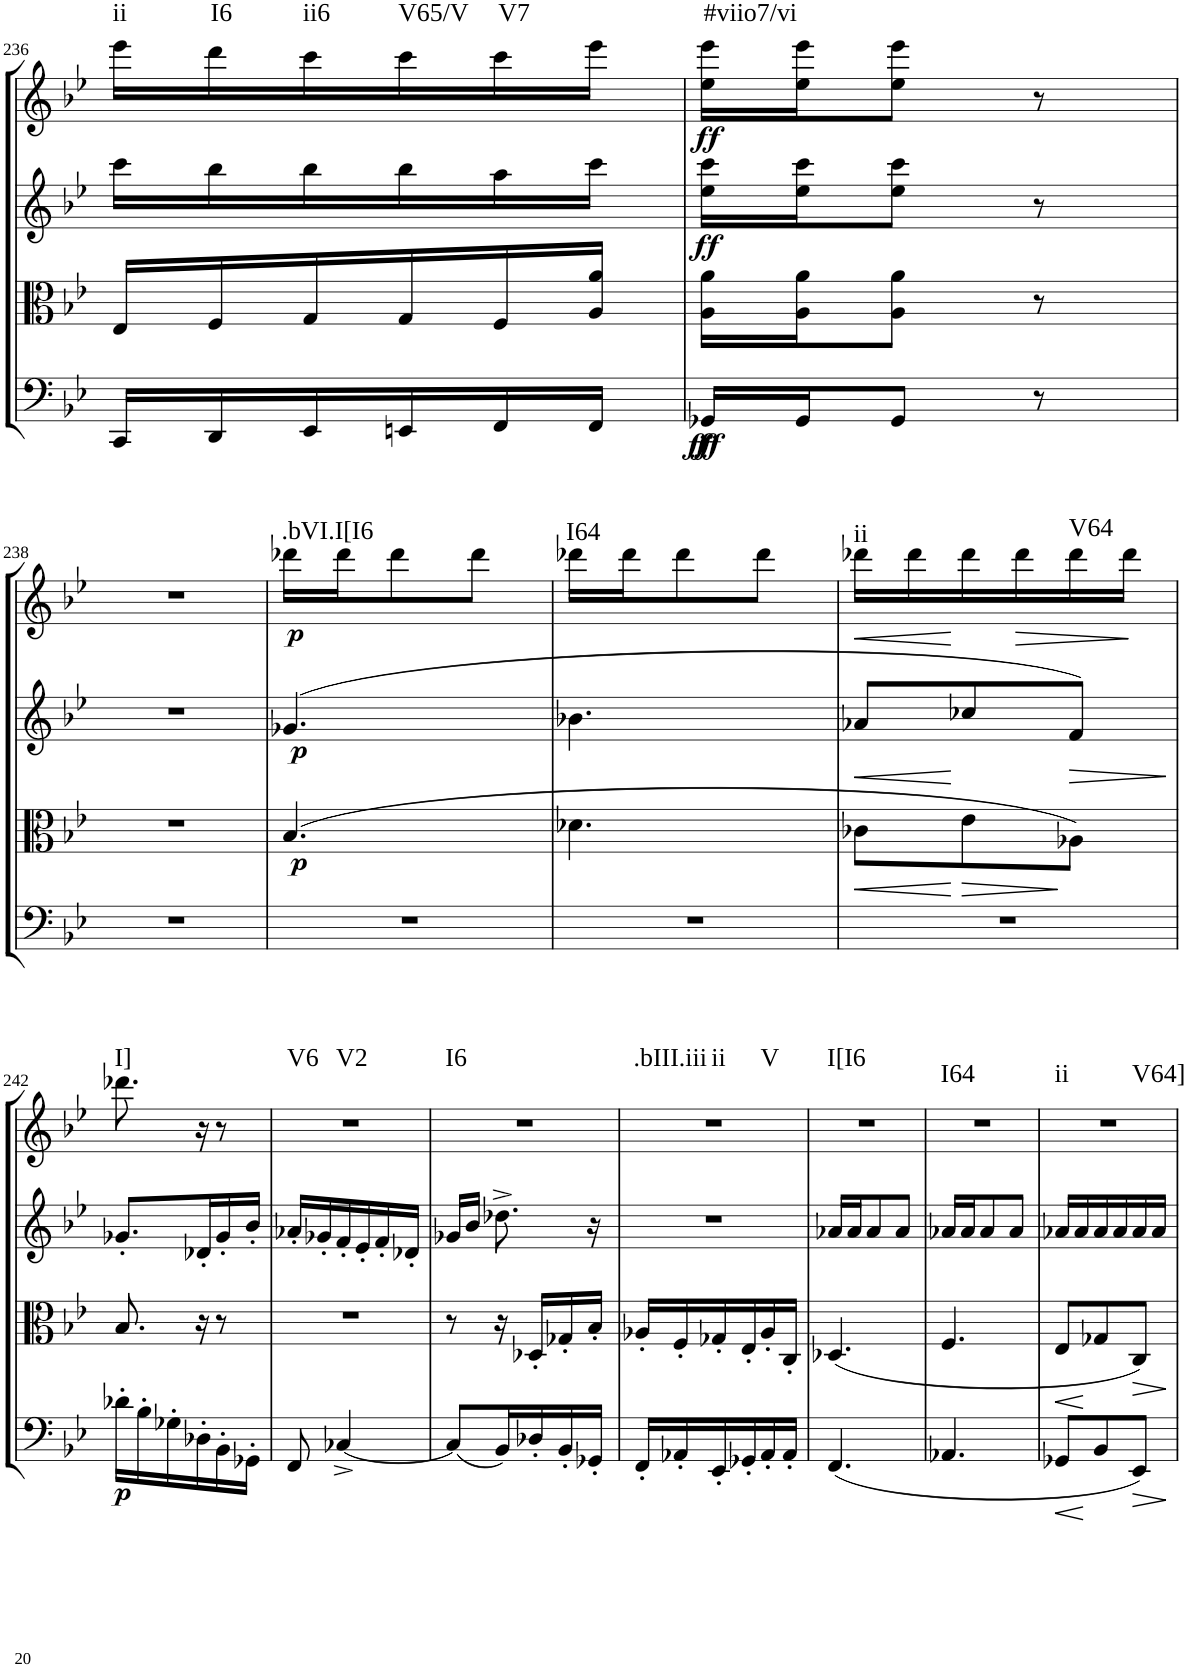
**kern	**dynam	**kern	**dynam	**kern	**dynam	**kern	**dynam	**harte
*part4	*part4	*part3	*part3	*part2	*part2	*part1	*part1	*part1
*staff4	*staff4	*staff3	*staff3	*staff2	*staff2	*staff1	*staff1	*
*I"Cello	*	*I"Viola	*	*I"2nd Violin	*	*I"1st Violin	*	*
*	*	*I'Vla	*	*I'Vln	*	*I'Vln	*	*
!!LO:PB:g=z
*clefF4	*	*clefC3	*	*clefG2	*	*clefG2	*	*
*k[b-e-]	*	*k[b-e-]	*	*k[b-e-]	*	*k[b-e-]	*	*
*B-:	*	*B-:	*	*B-:	*	*B-:	*	*
*M3/8	*	*M3/8	*	*M3/8	*	*M3/8	*	*
=236	=236	=236	=236	=236	=236	=236	=236	=236
!	!	!	!	!	!	!	!	!LO:H:kt=ii
16CC/LL	.	16E-/LL	.	16ccc\LL	.	16eee-\LL	.	N
!	!	!	!	!	!	!	!	!LO:H:kt=I6
16DD/	.	16F/	.	16bb-\	.	16ddd\	.	N
!	!	!	!	!	!	!	!	!LO:H:kt=ii6
16EE-/	.	16G/	.	16bb-\	.	16ccc\	.	N
!	!	!	!	!	!	!	!	!LO:H:kt=V65/V
16EEn/	.	16G/	.	16bb-\	.	16ccc\	.	N
!	!	!	!	!	!	!	!	!LO:H:kt=V7
16FF/	.	16F/	.	16aa\	.	16ccc\	.	N
16FF/JJ	.	16A/ 16a/JJ	.	16ccc\JJ	.	16eee-\JJ	.	.
=237	=237	=237	=237	=237	=237	=237	=237	=237
!	!LO:DY:b	!	!	!	!	!	!	!
!	!LO:DY:n=1:b	!	!	!	!LO:DY:b	!	!LO:DY:b	!LO:H:kt=#viio7/vi
16GG-X/LL	ff ff	16A\ 16a\LL	.	16ee-\ 16ccc\LL	ff	16ee-\ 16eee-\LL	ff	N
16GG-/J	.	16A\ 16a\J	.	16ee-\ 16ccc\J	.	16ee-\ 16eee-\J	.	.
8GG-/J	.	8A\ 8a\J	.	8ee-\ 8ccc\J	.	8ee-\ 8eee-\J	.	.
8r	.	8r	.	8r	.	8r	.	.
!!LO:LB:g=z
=238	=238	=238	=238	=238	=238	=238	=238	=238
4.r	.	4.r	.	4.r	.	4.r	.	.
=239	=239	=239	=239	=239	=239	=239	=239	=239
!	!	!	!LO:DY:b	!	!LO:DY:b	!	!LO:DY:b	!LO:H:kt=.bVI.I[I6
4.r	.	(4.B-/	p	(4.g-X/	p	16ddd-X\LL	p	N
.	.	.	.	.	.	16ddd-\J	.	.
.	.	.	.	.	.	8ddd-\	.	.
.	.	.	.	.	.	8ddd-\J	.	.
=240	=240	=240	=240	=240	=240	=240	=240	=240
!	!	!	!	!	!	!	!	!LO:H:kt=I64
4.r	.	4.d-X\	.	4.b-X\	.	16ddd-X\LL	.	N
.	.	.	.	.	.	16ddd-\J	.	.
.	.	.	.	.	.	8ddd-\	.	.
.	.	.	.	.	.	8ddd-\J	.	.
=241	=241	=241	=241	=241	=241	=241	=241	=241
!	!	!	!LO:HP:b	!	!LO:HP:b	!	!LO:HP:b	!LO:H:kt=ii
4.r	.	8c-X\L	<	8a-X/L	<	16ddd-X\LL	<	N
.	.	.	.	.	.	16ddd-\	.	.
!	!	!	!LO:HP:n=1:b	!	!	!	!	!
.	.	8e-\	[ >	8cc-X/	[	16ddd-\	[	.
!	!	!	!	!	!	!	!LO:HP:b	!
.	.	.	.	.	.	16ddd-\	>	.
!	!	!	!	!	!LO:HP:b	!	!	!LO:H:kt=V64
.	.	8A-X\J)	.	8f/J)	>	16ddd-\	.	N
.	.	.	.	.	.	16ddd-\JJ	]	.
.	.	.	]	.	]	.	.	.
!!LO:LB:g=z
=242	=242	=242	=242	=242	=242	=242	=242	=242
!	!LO:DY:b	!	!	!	!	!	!	!LO:H:kt=I]
16d-X'\LL	p	8.B-/	.	8.g-X'/L	.	8.ddd-X\	.	N
16B-'\	.	.	.	.	.	.	.	.
16G-X'\	.	.	.	.	.	.	.	.
16D-X'\	.	16r	.	16d-X'/L	.	16r	.	.
16BB-'\	.	8r	.	16g-'/	.	8r	.	.
16GG-X'\JJ	.	.	.	16b-'/JJ	.	.	.	.
=243	=243	=243	=243	=243	=243	=243	=243	=243
!	!	!	!	!	!	!	!	!LO:H:n=1:kt=V6
!	!	!	!	!	!	!	!	!LO:H:n=2:kt=V2
8FF/	.	4.r	.	16a-X'/LL	.	4.r	.	N N
.	.	.	.	16g-X'/	.	.	.	.
[4C-X^/	.	.	.	16f'/	.	.	.	.
.	.	.	.	16e-'/	.	.	.	.
.	.	.	.	16f'/	.	.	.	.
.	.	.	.	16d-X'/JJ	.	.	.	.
=244	=244	=244	=244	=244	=244	=244	=244	=244
!	!	!	!	!	!	!	!	!LO:H:kt=I6
(8C-/L]	.	8r	.	16g-X/LL	.	4.r	.	N
.	.	.	.	16b-/JJ	.	.	.	.
16BB-/L)	.	16r	.	8.dd-X^\	.	.	.	.
16D-X'/	.	16D-X'/LL	.	.	.	.	.	.
16BB-'/	.	16G-X'/	.	.	.	.	.	.
16GG-X'/JJ	.	16B-'/JJ	.	16r	.	.	.	.
=245	=245	=245	=245	=245	=245	=245	=245	=245
!	!	!	!	!	!	!	!	!LO:H:n=1:kt=.bIII.iii
!	!	!	!	!	!	!	!	!LO:H:n=2:kt=ii
!	!	!	!	!	!	!	!	!LO:H:n=3:kt=V
16FF'/LL	.	16A-X'/LL	.	4.r	.	4.r	.	N N N
16AA-X'/	.	16F'/	.	.	.	.	.	.
16EE-'/	.	16G-X'/	.	.	.	.	.	.
16GG-X'/	.	16E-'/	.	.	.	.	.	.
16AA-'/	.	16A-'/	.	.	.	.	.	.
16AA-'/JJ	.	16C'/JJ	.	.	.	.	.	.
=246	=246	=246	=246	=246	=246	=246	=246	=246
!	!	!	!	!	!	!	!	!LO:H:kt=I[I6
(4.FF/	.	(4.D-X/	.	16a-X/LL	.	4.r	.	N
.	.	.	.	16a-/J	.	.	.	.
.	.	.	.	8a-/	.	.	.	.
.	.	.	.	8a-/J	.	.	.	.
=247	=247	=247	=247	=247	=247	=247	=247	=247
!	!	!	!	!	!	!	!	!LO:H:kt=I64
4.AA-X/	.	4.F/	.	16a-X/LL	.	4.r	.	N
.	.	.	.	16a-/J	.	.	.	.
.	.	.	.	8a-/	.	.	.	.
.	.	.	.	8a-/J	.	.	.	.
=248	=248	=248	=248	=248	=248	=248	=248	=248
!	!LO:HP:b	!	!LO:HP:b	!	!	!	!	!LO:H:n=1:kt=ii
!	!	!	!	!	!	!	!	!LO:H:n=2:kt=V64]
8GG-X/L	<	8E-/L	<	16a-X/LL	.	4.r	.	N N
.	.	.	.	16a-/	.	.	.	.
8BB-/	[	8G-X/	[	16a-/	.	.	.	.
.	.	.	.	16a-/	.	.	.	.
!	!LO:HP:b	!	!LO:HP:b	!	!	!	!	!
8EE-/J)	>	8C/J)	>	16a-/	.	.	.	.
.	.	.	.	16a-/JJ	.	.	.	.
.	]	.	]	.	.	.	.	.
=	=	=	=	=	=	=	=	=
*-	*-	*-	*-	*-	*-	*-	*-	*-
